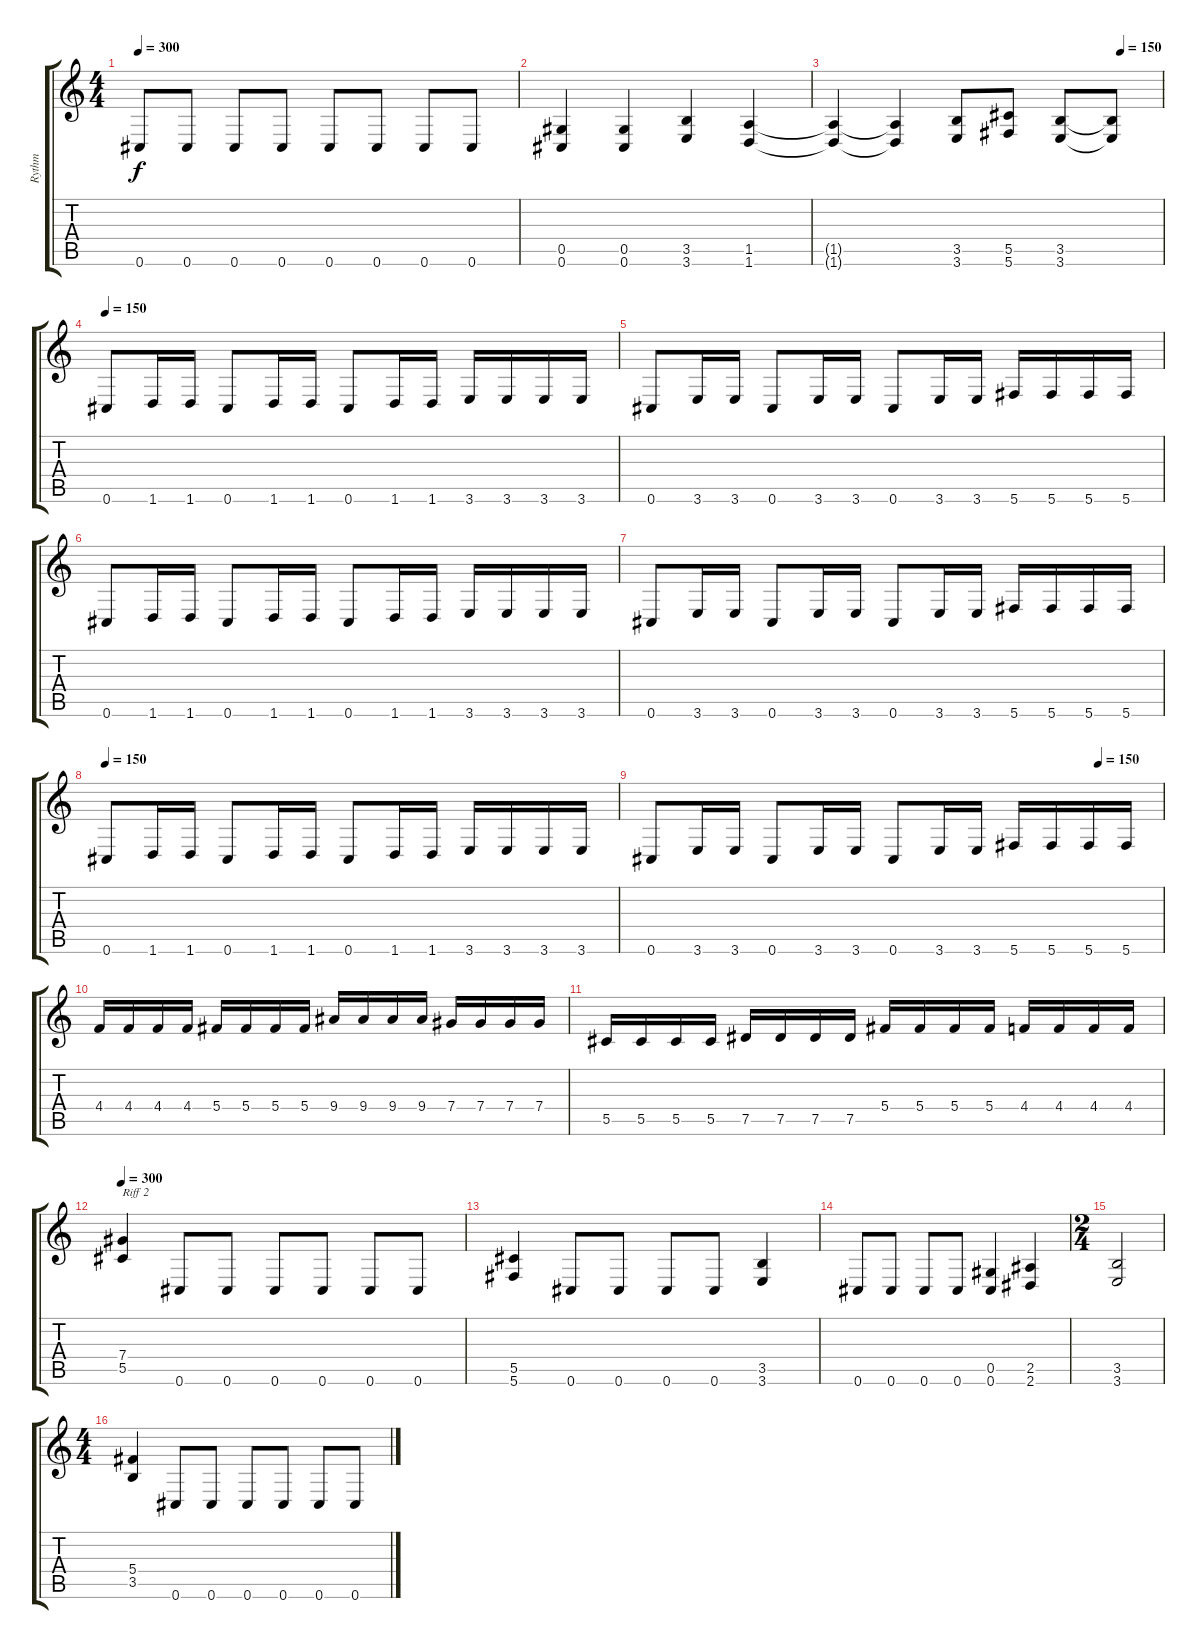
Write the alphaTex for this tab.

\track ("Rythm" "Rythm") {instrument distortionguitar}
\staff {score tabs}
\tuning (Eb4 Bb3 Gb3 Db3 Ab2 Db2) {hide}
\ts (4 4)
\tempo 300
\clef g2
\ks c
0.6.8{dy f} 0.6.8 0.6.8 0.6.8 0.6.8 0.6.8 0.6.8 0.6.8 |
(0.5 0.6).4 (0.5 0.6).4 (3.5 3.6).4 (1.5 1.6).4 |
\tempo (150 0.875)
(1.5{t} 1.6{t}).4 (1.5{t} 1.6{t}).4 (3.5 3.6).8 (5.5 5.6).8 (3.5 3.6).8 (3.5{t} 3.6{t}).8 |
\tempo 150
0.6.8 1.6.16 1.6.16 0.6.8 1.6.16 1.6.16 0.6.8 1.6.16 1.6.16 3.6.16 3.6.16 3.6.16 3.6.16 |
0.6.8 3.6.16 3.6.16 0.6.8 3.6.16 3.6.16 0.6.8 3.6.16 3.6.16 5.6.16 5.6.16 5.6.16 5.6.16 |
0.6.8 1.6.16 1.6.16 0.6.8 1.6.16 1.6.16 0.6.8 1.6.16 1.6.16 3.6.16 3.6.16 3.6.16 3.6.16 |
0.6.8 3.6.16 3.6.16 0.6.8 3.6.16 3.6.16 0.6.8 3.6.16 3.6.16 5.6.16 5.6.16 5.6.16 5.6.16 |
\tempo 150
0.6.8 1.6.16 1.6.16 0.6.8 1.6.16 1.6.16 0.6.8 1.6.16 1.6.16 3.6.16 3.6.16 3.6.16 3.6.16 |
\tempo (150 0.875)
0.6.8 3.6.16 3.6.16 0.6.8 3.6.16 3.6.16 0.6.8 3.6.16 3.6.16 5.6.16 5.6.16 5.6.16 5.6.16 |
4.4.16 4.4.16 4.4.16 4.4.16 5.4.16 5.4.16 5.4.16 5.4.16 9.4.16 9.4.16 9.4.16 9.4.16 7.4.16 7.4.16 7.4.16 7.4.16 |
5.5.16 5.5.16 5.5.16 5.5.16 7.5.16 7.5.16 7.5.16 7.5.16 5.4.16 5.4.16 5.4.16 5.4.16 4.4.16 4.4.16 4.4.16 4.4.16 |
\tempo 300
(7.4 5.5).4{txt "Riff 2"} 0.6.8 0.6.8 0.6.8 0.6.8 0.6.8 0.6.8 |
(5.5 5.6).4 0.6.8 0.6.8 0.6.8 0.6.8 (3.5 3.6).4 |
0.6.8 0.6.8 0.6.8 0.6.8 (0.5 0.6).4 (2.5 2.6).4 |
\ts (2 4)
(3.5 3.6).2 |
\ts (4 4)
(5.4 3.5).4 0.6.8 0.6.8 0.6.8 0.6.8 0.6.8 0.6.8
